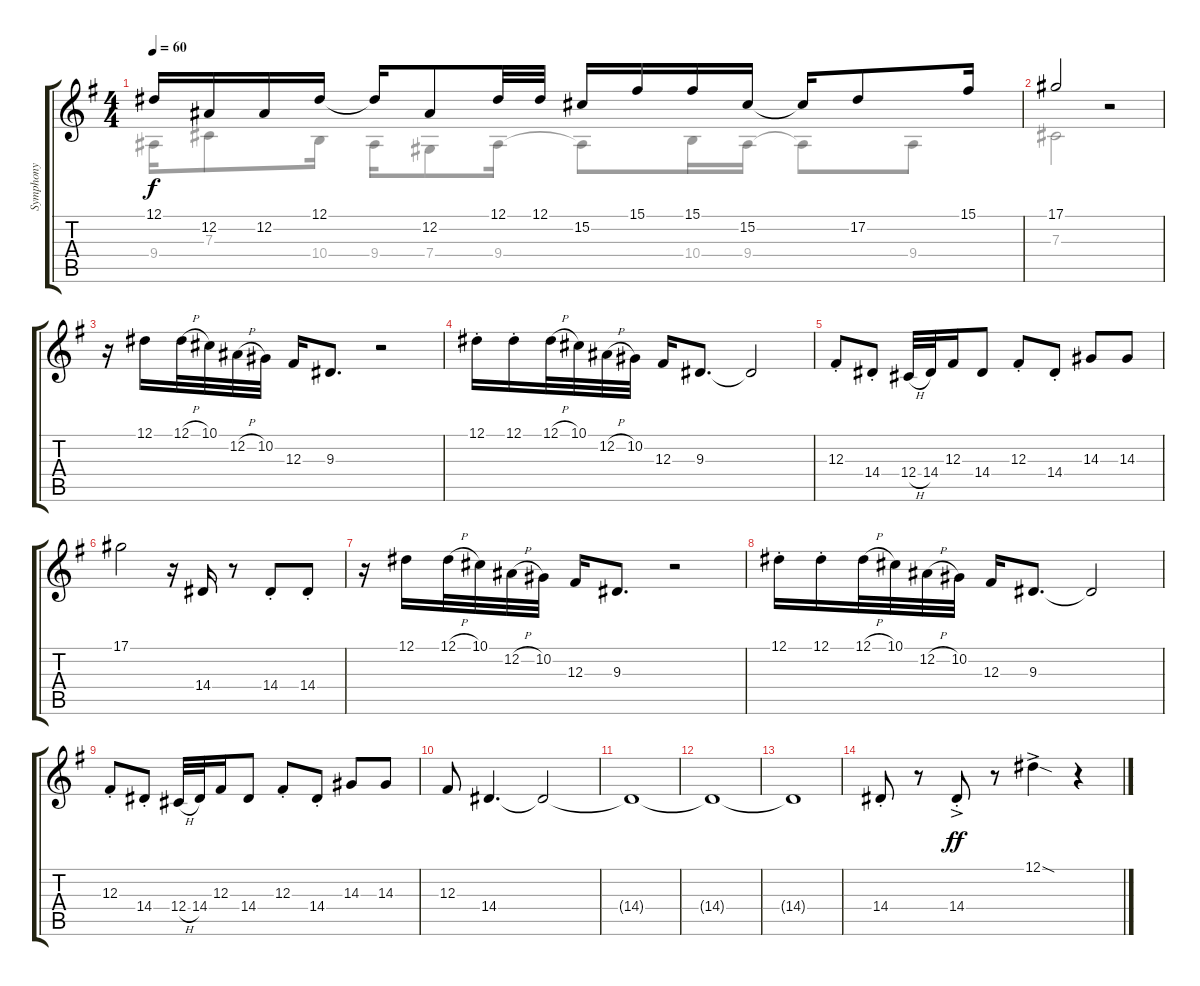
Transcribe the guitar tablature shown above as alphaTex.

\track ("Symphony" "Symphony") {instrument trumpet}
\staff {score tabs}
\tuning (Eb4 Bb3 Gb3 Db3 Ab2 Eb2) {hide}
\voice
\ts (4 4)
\tempo 60
\clef g2
\ks g
12.1.16{dy f} 12.2.16 12.2.16 12.1.16 12.1{t}.16 12.2.8 12.1.32 12.1.32 15.2.16 15.1.16 15.1.16 15.2.16 15.2{t}.16 17.2.8 15.1.16 |
17.1.2 r.2 |
r.16 12.1.16 12.1{h}.32 10.1.32 12.2{h}.32 10.2.32 12.3.16 9.3.8{d} r.2 |
12.1{st}.16 12.1{st}.16 12.1{h}.32 10.1.32 12.2{h}.32 10.2.32 12.3.16 9.3.8{d} 9.3{t}.2 |
12.3{st}.8 14.4{st}.8 12.4{h}.32 14.4.32 12.3.16 14.4.8 12.3{st}.8 14.4{st}.8 14.3.8 14.3.8 |
17.1.2 r.16 14.4.16 r.8 14.4{st}.8 14.4{st}.8 |
r.16 12.1.16 12.1{h}.32 10.1.32 12.2{h}.32 10.2.32 12.3.16 9.3.8{d} r.2 |
12.1{st}.16 12.1{st}.16 12.1{h}.32 10.1.32 12.2{h}.32 10.2.32 12.3.16 9.3.8{d} 9.3{t}.2 |
12.3{st}.8 14.4{st}.8 12.4{h}.32 14.4.32 12.3.16 14.4.8 12.3{st}.8 14.4{st}.8 14.3.8 14.3.8 |
12.3.8 14.4.4{d} 14.4{t}.2 |
14.4{t}.1 |
14.4{t}.1 |
14.4{t}.1 |
14.4{st}.8 r.8 14.4{ac st}.8{dy ff} r.8 12.1{sod ac}.4 r.4 |
\voice
\clef g2
\ottava regular
\simile none
\ks g
9.4.16{dy f} 7.3.8 10.4.16 9.4.16 7.4.8 9.4.16 9.4{t}.8 10.4.16 9.4.16 9.4{t}.8 9.4.8 |
7.3.2 r.2 |
|
|
|
|
|
|
|
|
|
|
|
|
